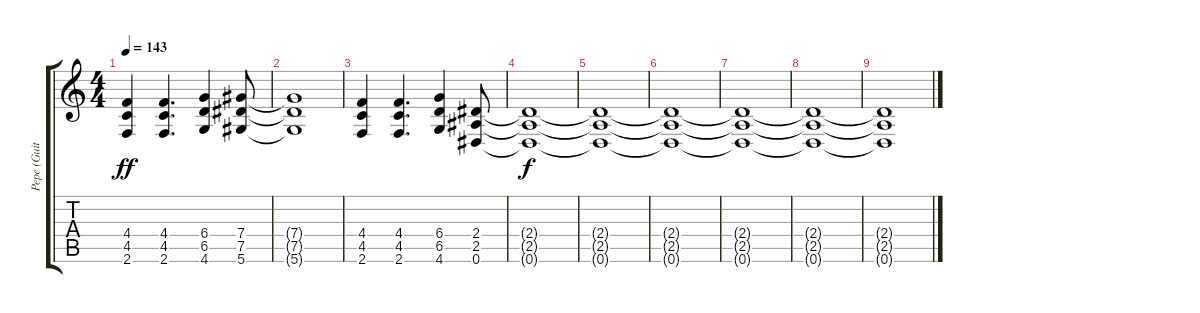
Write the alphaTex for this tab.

\track ("Pepe (Guitarra)" "Pepe (Guit") {instrument distortionguitar}
\staff {score tabs}
\tuning (Eb4 Bb3 Gb3 Db3 Ab2 Eb2) {hide}
\ts (4 4)
\tempo 143
\clef g2
\ks c
(4.4 4.5 2.6).4{dy ff} (4.4 4.5 2.6).4{d} (6.4 6.5 4.6).4 (7.4 7.5 5.6).8 |
(7.4{t} 7.5{t} 5.6{t}).1 |
(4.4 4.5 2.6).4 (4.4 4.5 2.6).4{d} (6.4 6.5 4.6).4 (2.4 2.5 0.6).8 |
(2.4{t} 2.5{t} 0.6{t}).1{dy f} |
(2.4{t} 2.5{t} 0.6{t}).1{volume 0} |
(2.4{t} 2.5{t} 0.6{t}).1 |
(2.4{t} 2.5{t} 0.6{t}).1 |
(2.4{t} 2.5{t} 0.6{t}).1 |
(2.4{t} 2.5{t} 0.6{t}).1
